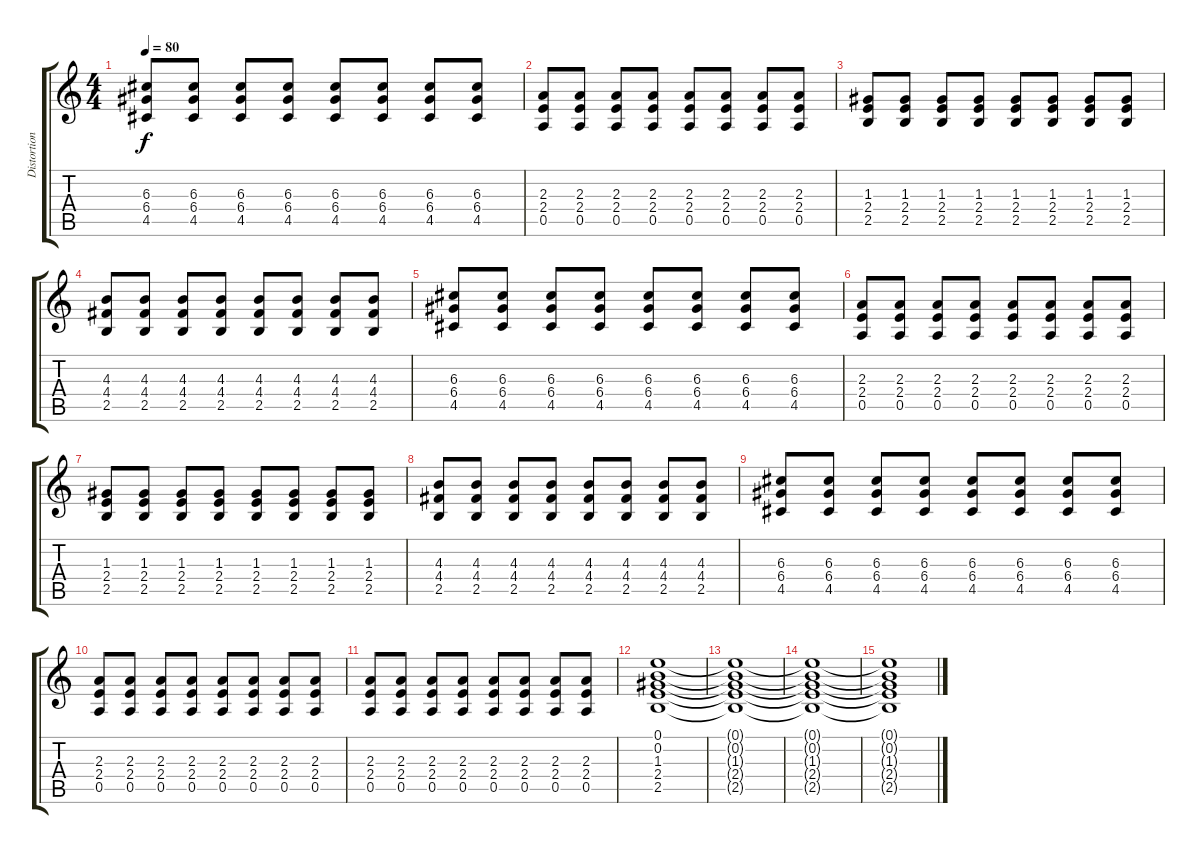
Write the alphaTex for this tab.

\track ("Distortion Guitar" "Distortion") {instrument distortionguitar}
\staff {score tabs}
\tuning (E4 B3 G3 D3 A2 E2) {hide}
\ts (4 4)
\tempo 80
\clef g2
\ks c
(6.3 6.4 4.5).8{dy f} (6.3 6.4 4.5).8 (6.3 6.4 4.5).8 (6.3 6.4 4.5).8 (6.3 6.4 4.5).8 (6.3 6.4 4.5).8 (6.3 6.4 4.5).8 (6.3 6.4 4.5).8 |
(2.3 2.4 0.5).8 (2.3 2.4 0.5).8 (2.3 2.4 0.5).8 (2.3 2.4 0.5).8 (2.3 2.4 0.5).8 (2.3 2.4 0.5).8 (2.3 2.4 0.5).8 (2.3 2.4 0.5).8 |
(1.3 2.4 2.5).8 (1.3 2.4 2.5).8 (1.3 2.4 2.5).8 (1.3 2.4 2.5).8 (1.3 2.4 2.5).8 (1.3 2.4 2.5).8 (1.3 2.4 2.5).8 (1.3 2.4 2.5).8 |
(4.3 4.4 2.5).8 (4.3 4.4 2.5).8 (4.3 4.4 2.5).8 (4.3 4.4 2.5).8 (4.3 4.4 2.5).8 (4.3 4.4 2.5).8 (4.3 4.4 2.5).8 (4.3 4.4 2.5).8 |
(6.3 6.4 4.5).8 (6.3 6.4 4.5).8 (6.3 6.4 4.5).8 (6.3 6.4 4.5).8 (6.3 6.4 4.5).8 (6.3 6.4 4.5).8 (6.3 6.4 4.5).8 (6.3 6.4 4.5).8 |
(2.3 2.4 0.5).8 (2.3 2.4 0.5).8 (2.3 2.4 0.5).8 (2.3 2.4 0.5).8 (2.3 2.4 0.5).8 (2.3 2.4 0.5).8 (2.3 2.4 0.5).8 (2.3 2.4 0.5).8 |
(1.3 2.4 2.5).8 (1.3 2.4 2.5).8 (1.3 2.4 2.5).8 (1.3 2.4 2.5).8 (1.3 2.4 2.5).8 (1.3 2.4 2.5).8 (1.3 2.4 2.5).8 (1.3 2.4 2.5).8 |
(4.3 4.4 2.5).8 (4.3 4.4 2.5).8 (4.3 4.4 2.5).8 (4.3 4.4 2.5).8 (4.3 4.4 2.5).8 (4.3 4.4 2.5).8 (4.3 4.4 2.5).8 (4.3 4.4 2.5).8 |
(6.3 6.4 4.5).8 (6.3 6.4 4.5).8 (6.3 6.4 4.5).8 (6.3 6.4 4.5).8 (6.3 6.4 4.5).8 (6.3 6.4 4.5).8 (6.3 6.4 4.5).8 (6.3 6.4 4.5).8 |
(2.3 2.4 0.5).8 (2.3 2.4 0.5).8 (2.3 2.4 0.5).8 (2.3 2.4 0.5).8 (2.3 2.4 0.5).8 (2.3 2.4 0.5).8 (2.3 2.4 0.5).8 (2.3 2.4 0.5).8 |
(2.3 2.4 0.5).8 (2.3 2.4 0.5).8 (2.3 2.4 0.5).8 (2.3 2.4 0.5).8 (2.3 2.4 0.5).8 (2.3 2.4 0.5).8 (2.3 2.4 0.5).8 (2.3 2.4 0.5).8 |
(0.1 0.2 1.3 2.4 2.5).1 |
(0.1{t} 0.2{t} 1.3{t} 2.4{t} 2.5{t}).1 |
(0.1{t} 0.2{t} 1.3{t} 2.4{t} 2.5{t}).1 |
(0.1{t} 0.2{t} 1.3{t} 2.4{t} 2.5{t}).1
